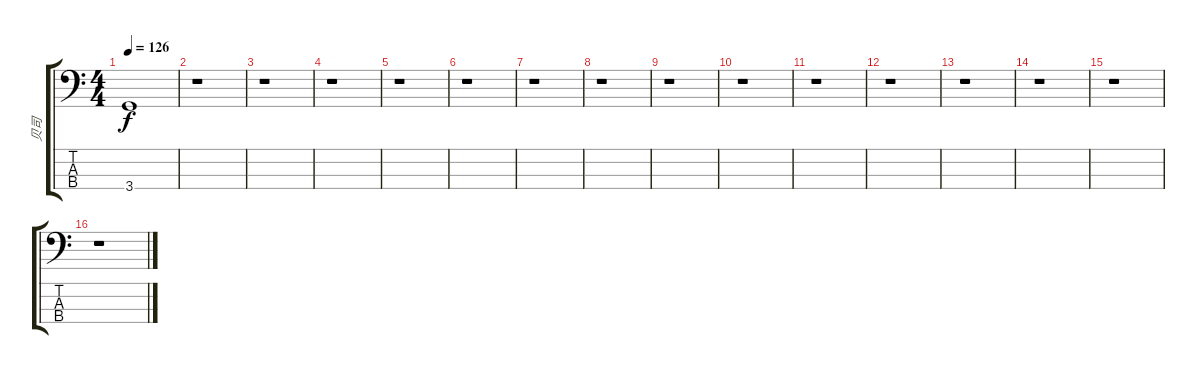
\track ("贝司" "贝司") {instrument electricbassfinger}
\staff {score tabs}
\tuning (G2 D2 A1 E1) {hide}
\ts (4 4)
\tempo 126
\clef f4
\ks c
3.4{t}.1{dy f} |
r.1 |
r.1 |
r.1 |
r.1 |
r.1 |
r.1 |
r.1 |
r.1 |
r.1 |
r.1 |
r.1 |
r.1 |
r.1 |
r.1 |
r.1
